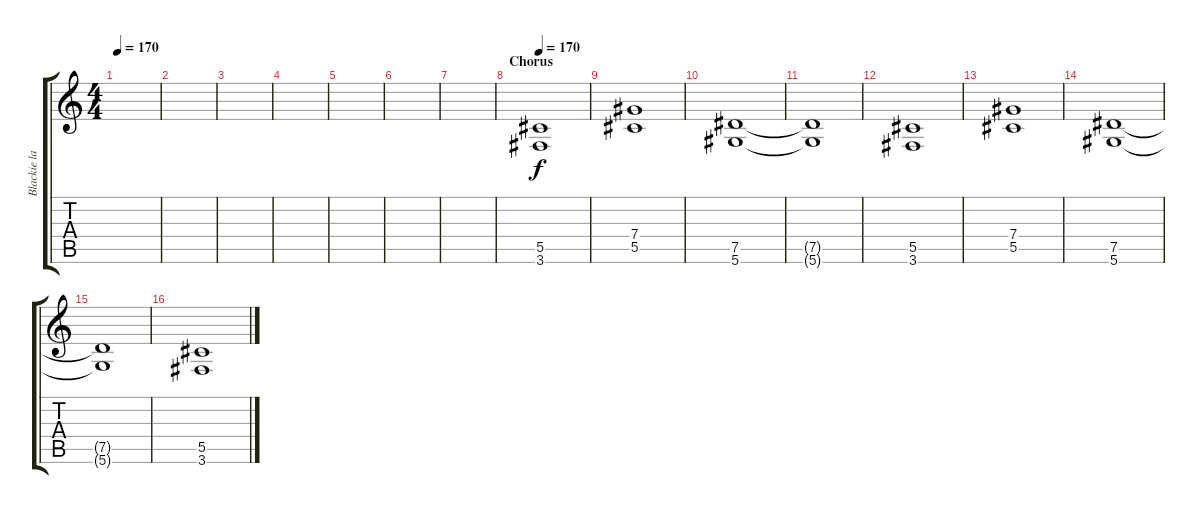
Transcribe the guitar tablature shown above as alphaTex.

\track ("Blackie lawless" "Blackie la") {instrument distortionguitar}
\staff {score tabs}
\tuning (Eb4 Bb3 Gb3 Db3 Ab2 Eb2) {hide}
\ts (4 4)
\tempo 170
\clef g2
\ks c
|
|
|
|
|
|
|
\section ("" "Chorus")
\tempo 170
(5.5 3.6).1 |
(7.4 5.5).1 |
(7.5 5.6).1 |
(7.5{t} 5.6{t}).1 |
(5.5 3.6).1 |
(7.4 5.5).1 |
(7.5 5.6).1 |
(7.5{t} 5.6{t}).1 |
(5.5 3.6).1
